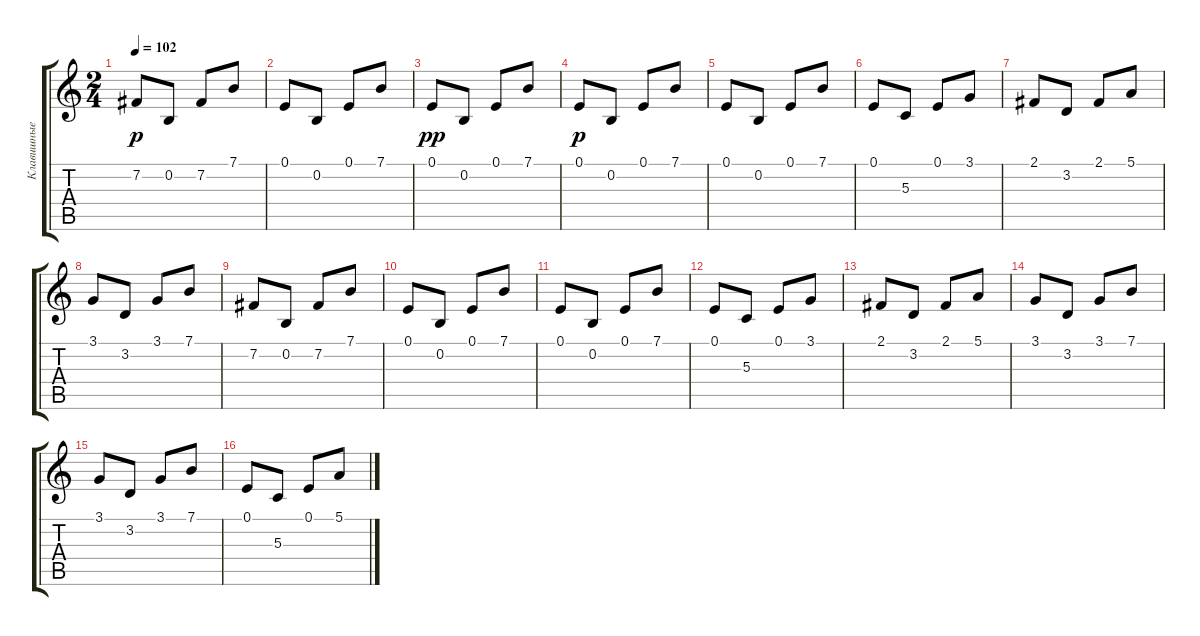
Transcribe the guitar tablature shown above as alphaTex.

\track ("Клавишные" "Клавишные") {instrument pad1newage}
\staff {score tabs}
\tuning (E4 B3 G3 D3 A2 E2) {hide}
\ts (2 4)
\tempo 102
\clef g2
\ks c
7.2.8{dy p} 0.2.8 7.2.8 7.1.8 |
0.1.8 0.2.8 0.1.8 7.1.8 |
0.1.8{dy pp} 0.2.8 0.1.8 7.1.8 |
0.1.8{dy p} 0.2.8 0.1.8 7.1.8 |
0.1.8 0.2.8 0.1.8 7.1.8 |
0.1.8 5.3.8 0.1.8 3.1.8 |
2.1.8 3.2.8 2.1.8 5.1.8 |
3.1.8 3.2.8 3.1.8 7.1.8 |
7.2.8 0.2.8 7.2.8 7.1.8 |
0.1.8 0.2.8 0.1.8 7.1.8 |
0.1.8 0.2.8 0.1.8 7.1.8 |
0.1.8 5.3.8 0.1.8 3.1.8 |
2.1.8 3.2.8 2.1.8 5.1.8 |
3.1.8 3.2.8 3.1.8 7.1.8 |
3.1.8 3.2.8 3.1.8 7.1.8 |
0.1.8 5.3.8 0.1.8 5.1.8
